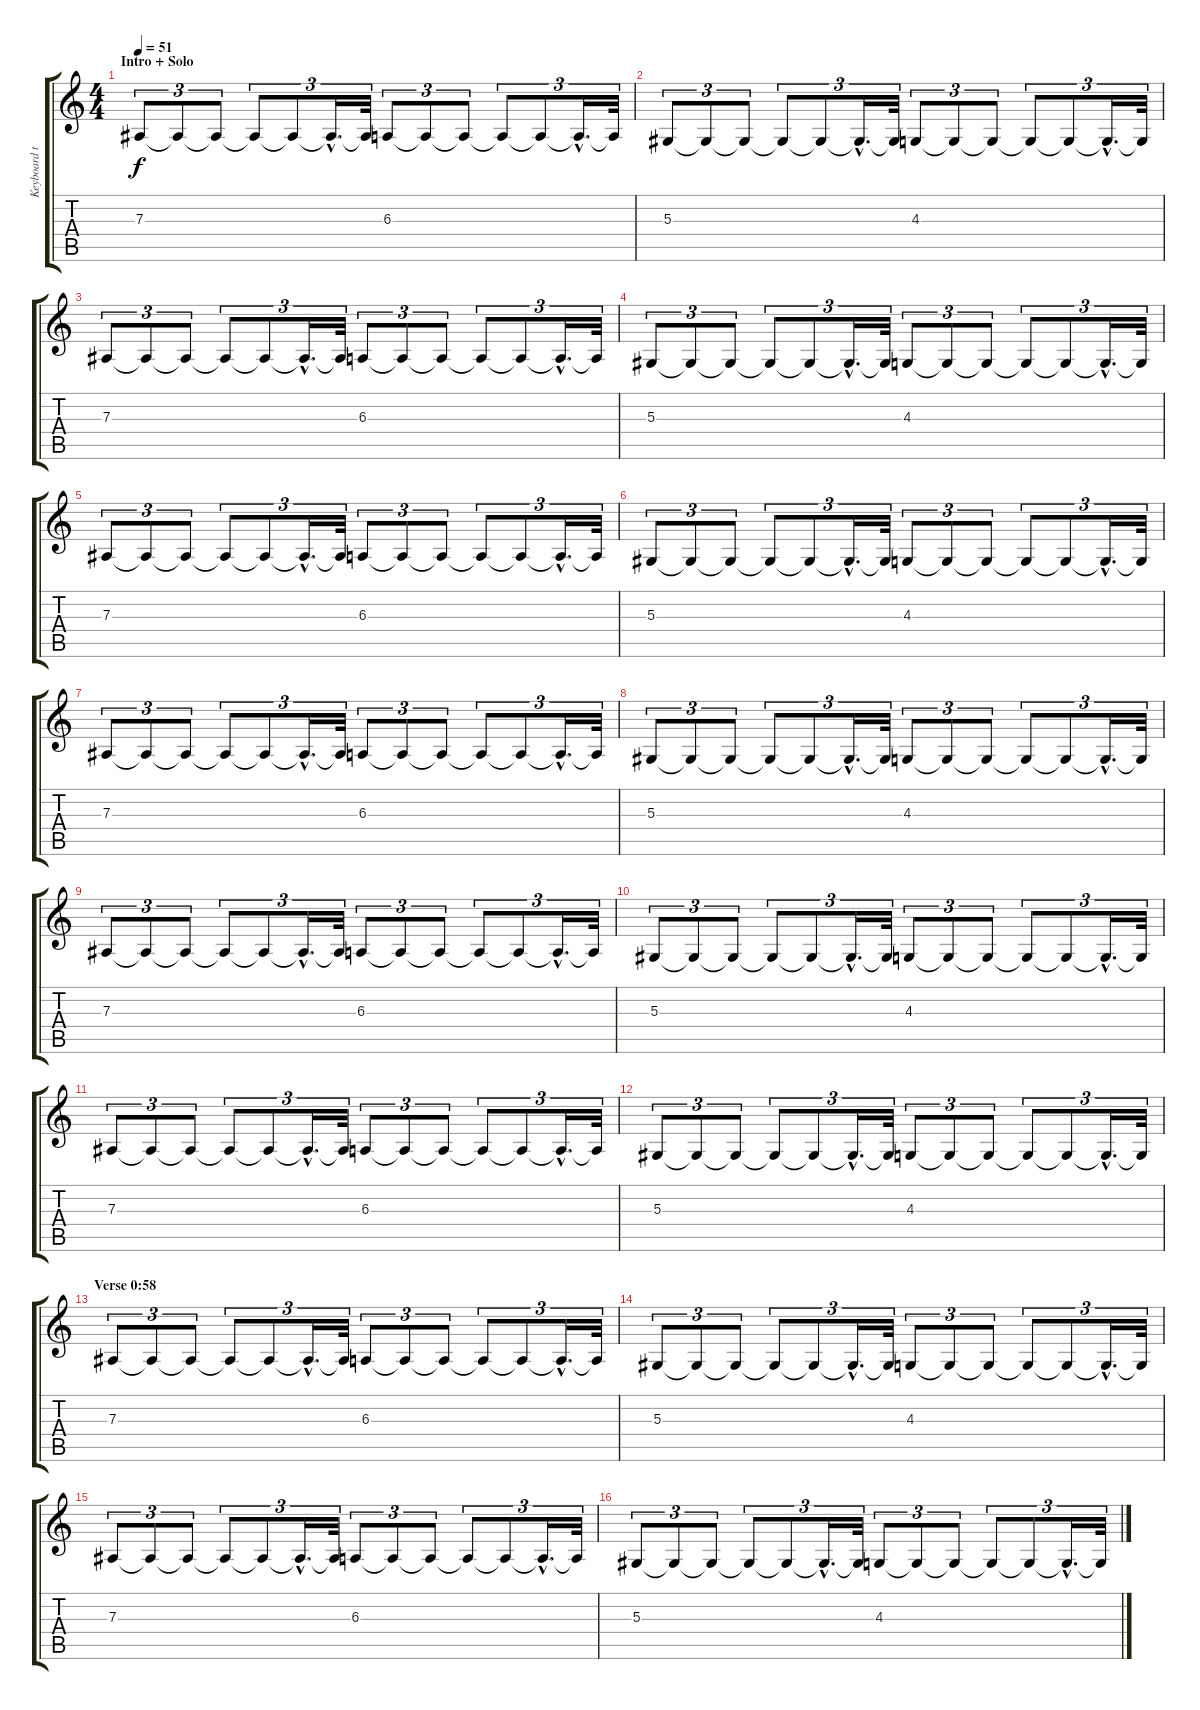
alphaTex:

\track ("Keyboard tuned to C" "Keyboard t") {instrument choiraahs}
\staff {score tabs}
\tuning (C4 G3 Eb3 Bb2 F2 C2) {hide}
\ts (4 4)
\section ("" "Intro + Solo")
\tempo 51
\clef g2
\ks c
7.3.8{tu (3 2) dy f volume 12 instrument choiraahs} 7.3{t}.8{tu (3 2)} 7.3{t}.8{tu (3 2)} 7.3{t}.8{tu (3 2)} 7.3{t}.8{tu (3 2)} 7.3{hac t}.16{d tu (3 2)} 7.3{t}.32{tu (3 2) volume 8} 6.3.8{tu (3 2) volume 12} 6.3{t}.8{tu (3 2)} 6.3{t}.8{tu (3 2)} 6.3{t}.8{tu (3 2)} 6.3{t}.8{tu (3 2)} 6.3{hac t}.16{d tu (3 2)} 6.3{t}.32{tu (3 2) volume 8} |
5.3.8{tu (3 2) volume 12} 5.3{t}.8{tu (3 2)} 5.3{t}.8{tu (3 2)} 5.3{t}.8{tu (3 2)} 5.3{t}.8{tu (3 2)} 5.3{hac t}.16{d tu (3 2)} 5.3{t}.32{tu (3 2) volume 8} 4.3.8{tu (3 2) volume 12} 4.3{t}.8{tu (3 2)} 4.3{t}.8{tu (3 2)} 4.3{t}.8{tu (3 2)} 4.3{t}.8{tu (3 2)} 4.3{hac t}.16{d tu (3 2)} 4.3{t}.32{tu (3 2) volume 8} |
7.3.8{tu (3 2) volume 12} 7.3{t}.8{tu (3 2)} 7.3{t}.8{tu (3 2)} 7.3{t}.8{tu (3 2)} 7.3{t}.8{tu (3 2)} 7.3{hac t}.16{d tu (3 2)} 7.3{t}.32{tu (3 2) volume 8} 6.3.8{tu (3 2) volume 12} 6.3{t}.8{tu (3 2)} 6.3{t}.8{tu (3 2)} 6.3{t}.8{tu (3 2)} 6.3{t}.8{tu (3 2)} 6.3{hac t}.16{d tu (3 2)} 6.3{t}.32{tu (3 2) volume 8} |
5.3.8{tu (3 2) volume 12} 5.3{t}.8{tu (3 2)} 5.3{t}.8{tu (3 2)} 5.3{t}.8{tu (3 2)} 5.3{t}.8{tu (3 2)} 5.3{hac t}.16{d tu (3 2)} 5.3{t}.32{tu (3 2) volume 8} 4.3.8{tu (3 2) volume 12} 4.3{t}.8{tu (3 2)} 4.3{t}.8{tu (3 2)} 4.3{t}.8{tu (3 2)} 4.3{t}.8{tu (3 2)} 4.3{hac t}.16{d tu (3 2)} 4.3{t}.32{tu (3 2) volume 8} |
7.3.8{tu (3 2) volume 12} 7.3{t}.8{tu (3 2)} 7.3{t}.8{tu (3 2)} 7.3{t}.8{tu (3 2)} 7.3{t}.8{tu (3 2)} 7.3{hac t}.16{d tu (3 2)} 7.3{t}.32{tu (3 2) volume 8} 6.3.8{tu (3 2) volume 12} 6.3{t}.8{tu (3 2)} 6.3{t}.8{tu (3 2)} 6.3{t}.8{tu (3 2)} 6.3{t}.8{tu (3 2)} 6.3{hac t}.16{d tu (3 2)} 6.3{t}.32{tu (3 2) volume 8} |
5.3.8{tu (3 2) volume 12} 5.3{t}.8{tu (3 2)} 5.3{t}.8{tu (3 2)} 5.3{t}.8{tu (3 2)} 5.3{t}.8{tu (3 2)} 5.3{hac t}.16{d tu (3 2)} 5.3{t}.32{tu (3 2) volume 8} 4.3.8{tu (3 2) volume 12} 4.3{t}.8{tu (3 2)} 4.3{t}.8{tu (3 2)} 4.3{t}.8{tu (3 2)} 4.3{t}.8{tu (3 2)} 4.3{hac t}.16{d tu (3 2)} 4.3{t}.32{tu (3 2) volume 8} |
7.3.8{tu (3 2) volume 12} 7.3{t}.8{tu (3 2)} 7.3{t}.8{tu (3 2)} 7.3{t}.8{tu (3 2)} 7.3{t}.8{tu (3 2)} 7.3{hac t}.16{d tu (3 2)} 7.3{t}.32{tu (3 2) volume 8} 6.3.8{tu (3 2) volume 12} 6.3{t}.8{tu (3 2)} 6.3{t}.8{tu (3 2)} 6.3{t}.8{tu (3 2)} 6.3{t}.8{tu (3 2)} 6.3{hac t}.16{d tu (3 2)} 6.3{t}.32{tu (3 2) volume 8} |
5.3.8{tu (3 2) volume 12} 5.3{t}.8{tu (3 2)} 5.3{t}.8{tu (3 2)} 5.3{t}.8{tu (3 2)} 5.3{t}.8{tu (3 2)} 5.3{hac t}.16{d tu (3 2)} 5.3{t}.32{tu (3 2) volume 8} 4.3.8{tu (3 2) volume 12} 4.3{t}.8{tu (3 2)} 4.3{t}.8{tu (3 2)} 4.3{t}.8{tu (3 2)} 4.3{t}.8{tu (3 2)} 4.3{hac t}.16{d tu (3 2)} 4.3{t}.32{tu (3 2) volume 8} |
7.3.8{tu (3 2) volume 12} 7.3{t}.8{tu (3 2)} 7.3{t}.8{tu (3 2)} 7.3{t}.8{tu (3 2)} 7.3{t}.8{tu (3 2)} 7.3{hac t}.16{d tu (3 2)} 7.3{t}.32{tu (3 2) volume 8} 6.3.8{tu (3 2) volume 12} 6.3{t}.8{tu (3 2)} 6.3{t}.8{tu (3 2)} 6.3{t}.8{tu (3 2)} 6.3{t}.8{tu (3 2)} 6.3{hac t}.16{d tu (3 2)} 6.3{t}.32{tu (3 2) volume 8} |
5.3.8{tu (3 2) volume 12} 5.3{t}.8{tu (3 2)} 5.3{t}.8{tu (3 2)} 5.3{t}.8{tu (3 2)} 5.3{t}.8{tu (3 2)} 5.3{hac t}.16{d tu (3 2)} 5.3{t}.32{tu (3 2) volume 8} 4.3.8{tu (3 2) volume 12} 4.3{t}.8{tu (3 2)} 4.3{t}.8{tu (3 2)} 4.3{t}.8{tu (3 2)} 4.3{t}.8{tu (3 2)} 4.3{hac t}.16{d tu (3 2)} 4.3{t}.32{tu (3 2) volume 8} |
7.3.8{tu (3 2) volume 12} 7.3{t}.8{tu (3 2)} 7.3{t}.8{tu (3 2)} 7.3{t}.8{tu (3 2)} 7.3{t}.8{tu (3 2)} 7.3{hac t}.16{d tu (3 2)} 7.3{t}.32{tu (3 2) volume 8} 6.3.8{tu (3 2) volume 12} 6.3{t}.8{tu (3 2)} 6.3{t}.8{tu (3 2)} 6.3{t}.8{tu (3 2)} 6.3{t}.8{tu (3 2)} 6.3{hac t}.16{d tu (3 2)} 6.3{t}.32{tu (3 2) volume 8} |
5.3.8{tu (3 2) volume 12} 5.3{t}.8{tu (3 2)} 5.3{t}.8{tu (3 2)} 5.3{t}.8{tu (3 2)} 5.3{t}.8{tu (3 2)} 5.3{hac t}.16{d tu (3 2)} 5.3{t}.32{tu (3 2) volume 8} 4.3.8{tu (3 2) volume 12} 4.3{t}.8{tu (3 2)} 4.3{t}.8{tu (3 2)} 4.3{t}.8{tu (3 2)} 4.3{t}.8{tu (3 2)} 4.3{hac t}.16{d tu (3 2)} 4.3{t}.32{tu (3 2) volume 8} |
\section ("" "Verse 0:58")
7.3.8{tu (3 2) volume 12} 7.3{t}.8{tu (3 2)} 7.3{t}.8{tu (3 2)} 7.3{t}.8{tu (3 2)} 7.3{t}.8{tu (3 2)} 7.3{hac t}.16{d tu (3 2)} 7.3{t}.32{tu (3 2) volume 8} 6.3.8{tu (3 2) volume 12} 6.3{t}.8{tu (3 2)} 6.3{t}.8{tu (3 2)} 6.3{t}.8{tu (3 2)} 6.3{t}.8{tu (3 2)} 6.3{hac t}.16{d tu (3 2)} 6.3{t}.32{tu (3 2) volume 8} |
5.3.8{tu (3 2) volume 12} 5.3{t}.8{tu (3 2)} 5.3{t}.8{tu (3 2)} 5.3{t}.8{tu (3 2)} 5.3{t}.8{tu (3 2)} 5.3{hac t}.16{d tu (3 2)} 5.3{t}.32{tu (3 2) volume 8} 4.3.8{tu (3 2) volume 12} 4.3{t}.8{tu (3 2)} 4.3{t}.8{tu (3 2)} 4.3{t}.8{tu (3 2)} 4.3{t}.8{tu (3 2)} 4.3{hac t}.16{d tu (3 2)} 4.3{t}.32{tu (3 2) volume 8} |
7.3.8{tu (3 2) volume 12} 7.3{t}.8{tu (3 2)} 7.3{t}.8{tu (3 2)} 7.3{t}.8{tu (3 2)} 7.3{t}.8{tu (3 2)} 7.3{hac t}.16{d tu (3 2)} 7.3{t}.32{tu (3 2) volume 8} 6.3.8{tu (3 2) volume 12} 6.3{t}.8{tu (3 2)} 6.3{t}.8{tu (3 2)} 6.3{t}.8{tu (3 2)} 6.3{t}.8{tu (3 2)} 6.3{hac t}.16{d tu (3 2)} 6.3{t}.32{tu (3 2) volume 8} |
5.3.8{tu (3 2) volume 12} 5.3{t}.8{tu (3 2)} 5.3{t}.8{tu (3 2)} 5.3{t}.8{tu (3 2)} 5.3{t}.8{tu (3 2)} 5.3{hac t}.16{d tu (3 2)} 5.3{t}.32{tu (3 2) volume 8} 4.3.8{tu (3 2) volume 12} 4.3{t}.8{tu (3 2)} 4.3{t}.8{tu (3 2)} 4.3{t}.8{tu (3 2)} 4.3{t}.8{tu (3 2)} 4.3{hac t}.16{d tu (3 2)} 4.3{t}.32{tu (3 2) volume 8}
